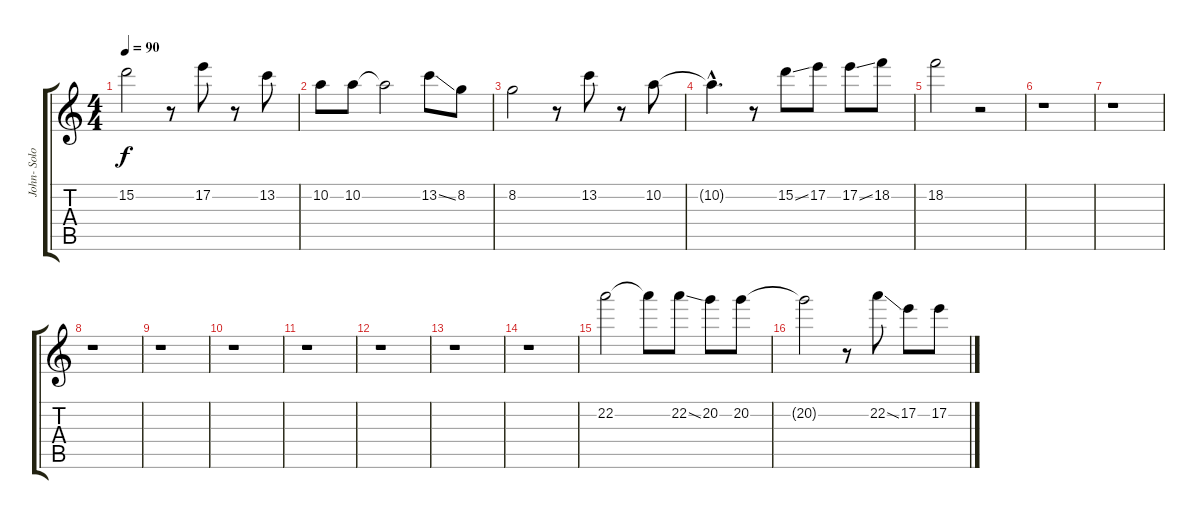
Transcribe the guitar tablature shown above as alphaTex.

\track ("John- Solo" "John- Solo") {instrument overdrivenguitar}
\staff {score tabs}
\tuning (E4 B3 G3 D3 A2 E2) {hide}
\ts (4 4)
\tempo 90
\clef g2
\ks c
15.2.2{dy f} r.8 17.2.8 r.8 13.2.8 |
10.2.8 10.2.8 10.2{t}.2 13.2{ss}.8 8.2.8 |
8.2.2 r.8 13.2.8 r.8 10.2.8 |
10.2{hac t}.4{d} r.8 15.2{ss}.8 17.2.8 17.2{ss}.8 18.2.8 |
18.2.2 r.2 |
r.1 |
r.1 |
r.1 |
r.1 |
r.1 |
r.1 |
r.1 |
r.1 |
r.1 |
22.2.2 22.2{t}.8 22.2{ss}.8 20.2.8 20.2.8 |
20.2{t}.2 r.8 22.2{ss}.8 17.2.8 17.2.8
